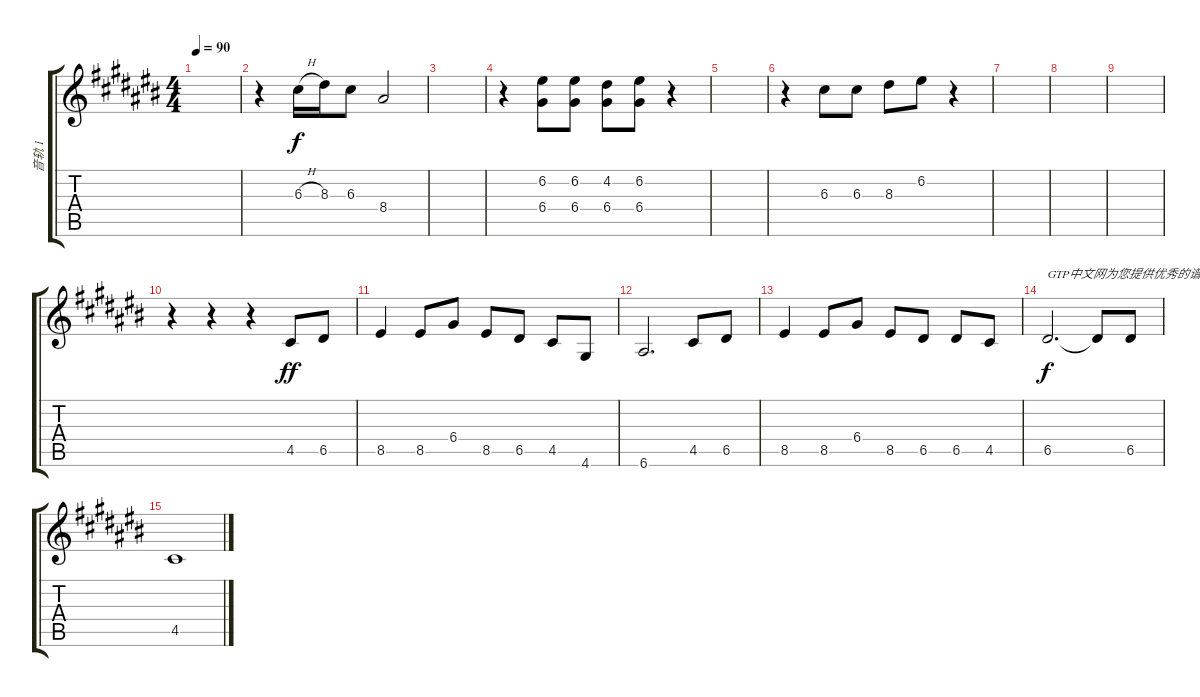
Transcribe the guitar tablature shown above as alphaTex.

\track ("音轨 1" "音轨 1") {instrument acousticguitarsteel}
\staff {score tabs}
\tuning (E4 B3 G3 D3 A2 E2) {hide}
\ts (4 4)
\tempo 90
\clef g2
\ks c#
|
r.4 6.3{h}.16 8.3.16 6.3.8 8.4.2 |
|
r.4 (6.2 6.4).8 (6.2 6.4).8 (4.2 6.4).8 (6.2 6.4).8 r.4 |
|
r.4 6.3.8 6.3.8 8.3.8 6.2.8 r.4 |
|
|
|
r.4 r.4 r.4 4.5.8{dy ff} 6.5.8 |
8.5.4 8.5.8 6.4.8 8.5.8 6.5.8 4.5.8 4.6.8 |
6.6.2{d} 4.5.8 6.5.8 |
8.5.4 8.5.8 6.4.8 8.5.8 6.5.8 6.5.8 4.5.8 |
6.5.2{d txt "GTP中文网为您提供优秀的谱子" dy f} 6.5{t}.8 6.5.8 |
4.5.1
